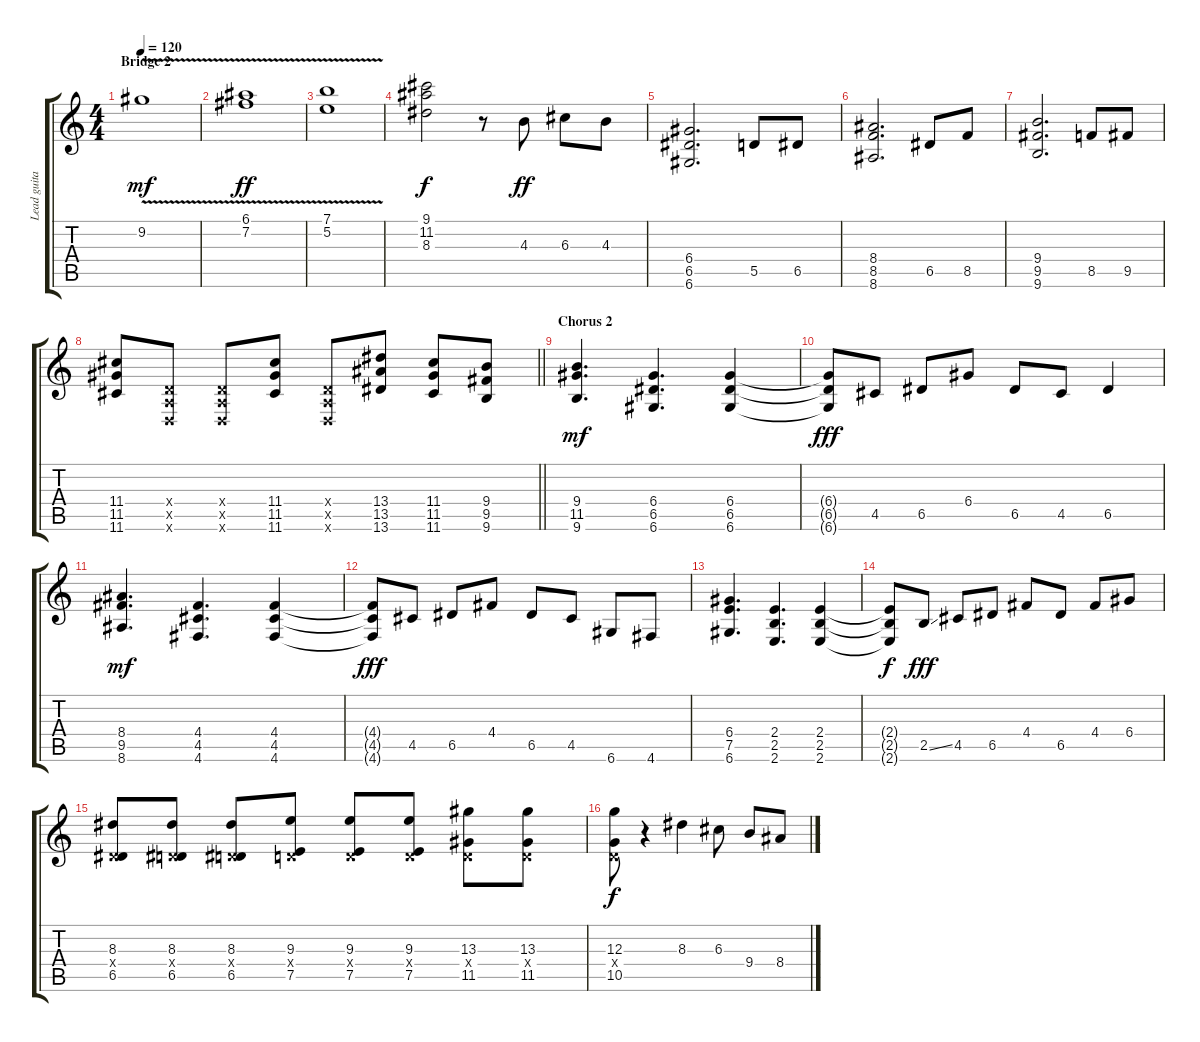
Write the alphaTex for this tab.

\track ("Lead guitar (Arnaud)" "Lead guita") {instrument overdrivenguitar bank 29}
\staff {score tabs}
\tuning (E4 B3 G3 D3 A2 D2) {hide}
\ts (4 4)
\section ("" "Bridge 2")
\tempo 120
\clef g2
\ks c
9.2{v}.1{dy mf} |
(6.1 7.2{v}).1{dy ff} |
(7.1 5.2{v}).1 |
(9.1 11.2 8.3).2{dy f} r.8 4.3.8{dy ff} 6.3.8 4.3.8 |
(6.4 6.5 6.6).2{d} 5.5.8 6.5.8 |
(8.4 8.5 8.6).2{d} 6.5.8 8.5.8 |
(9.4 9.5 9.6).2{d} 8.5.8 9.5.8 |
\barLineRight lightlight
(11.4 11.5 11.6).8 (0.4{x} 0.5{x} 0.6{x}).8 (0.4{x} 0.5{x} 0.6{x}).8 (11.4 11.5 11.6).8 (0.4{x} 0.5{x} 0.6{x}).8 (13.4 13.5 13.6).8 (11.4 11.5 11.6).8 (9.4 9.5 9.6).8 |
\section ("" "Chorus 2")
(9.4 11.5 9.6).4{d dy mf} (6.4 6.5 6.6).4{d} (6.4 6.5 6.6).4 |
(6.4{t} 6.5{t} 6.6{t}).8{dy fff} 4.5.8 6.5.8 6.4.8 6.5.8 4.5.8 6.5.4 |
(8.4 9.5 8.6).4{d dy mf} (4.4 4.5 4.6).4{d} (4.4 4.5 4.6).4 |
(4.4{t} 4.5{t} 4.6{t}).8{dy fff} 4.5.8 6.5.8 4.4.8 6.5.8 4.5.8 6.6.8 4.6.8 |
(6.4 7.5 6.6).4{d} (2.4 2.5 2.6).4{d} (2.4 2.5 2.6).4 |
(2.4{t} 2.5{t} 2.6{t}).8{dy f} 2.5{ss}.8{dy fff} 4.5.8 6.5.8 4.4.8 6.5.8 4.4.8 6.4.8 |
(8.3 0.4{x} 6.5).8 (8.3 0.4{x} 6.5).8 (8.3 0.4{x} 6.5).8 (9.3 0.4{x} 7.5).8 (9.3 0.4{x} 7.5).8 (9.3 0.4{x} 7.5).8 (13.3 0.4{x} 11.5).8 (13.3 0.4{x} 11.5).8 |
(12.3 0.4{x} 10.5).8{dy f} r.4 8.3.4 6.3.8 9.4.8 8.4.8
